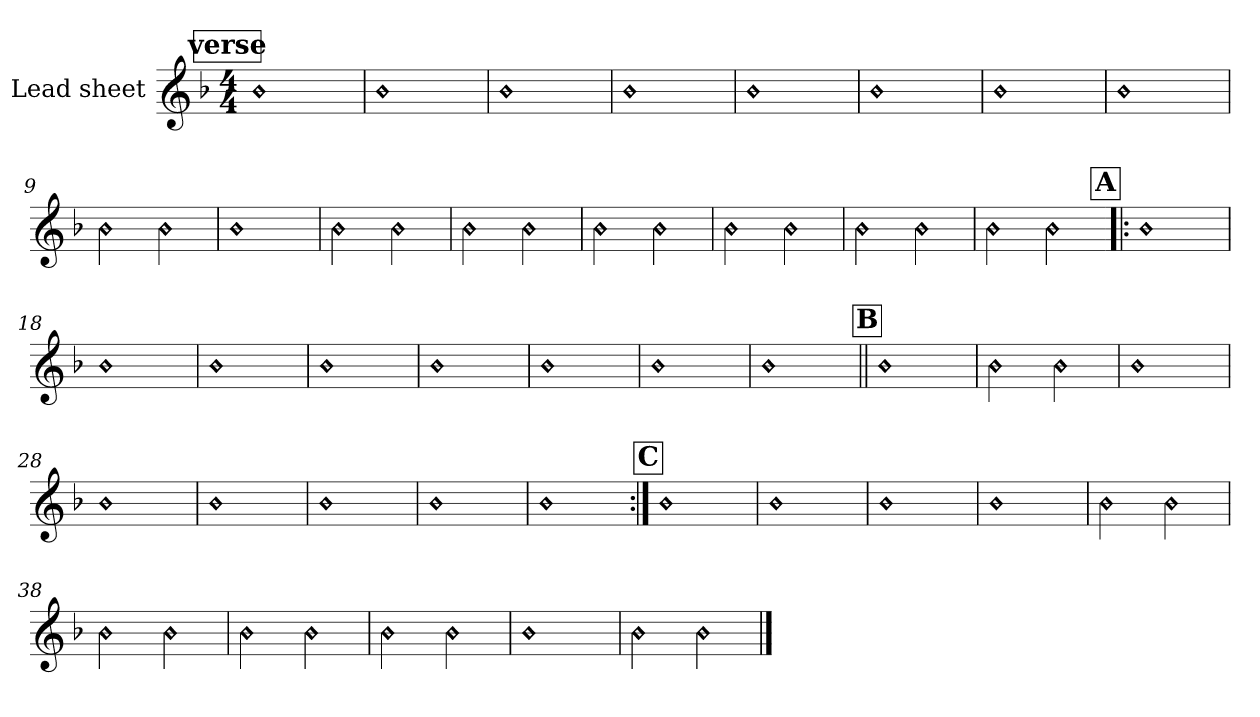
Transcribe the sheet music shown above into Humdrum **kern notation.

**kern
*part1
*staff1
*I"Lead sheet
*clefG2
*k[b-]
*F:
*M4/4
!!LO:REH:place=s1:a:t=verse
=1||
!LO:N:head=diamond
1b-
=2
!LO:N:head=diamond
1b-
=3
!LO:N:head=diamond
1b-
=4
!LO:N:head=diamond
1b-
!!LO:LB:g=z
=5
!LO:N:head=diamond
1b-
=6
!LO:N:head=diamond
1b-
=7
!LO:N:head=diamond
1b-
=8
!LO:N:head=diamond
1b-
!!LO:LB:g=z
=9
!LO:N:head=diamond
2b-
!LO:N:head=diamond
2b-
=10
!LO:N:head=diamond
1b-
=11
!LO:N:head=diamond
2b-
!LO:N:head=diamond
2b-
=12
!LO:N:head=diamond
2b-
!LO:N:head=diamond
2b-
!!LO:LB:g=z
=13
!LO:N:head=diamond
2b-
!LO:N:head=diamond
2b-
=14
!LO:N:head=diamond
2b-
!LO:N:head=diamond
2b-
=15
!LO:N:head=diamond
2b-
!LO:N:head=diamond
2b-
=16
!LO:N:head=diamond
2b-
!LO:N:head=diamond
2b-
!!LO:LB:g=z
!!LO:REH:place=s1:a:t=A
=17!|:
!LO:N:head=diamond
1b-
=18
!LO:N:head=diamond
1b-
=19
!LO:N:head=diamond
1b-
=20
!LO:N:head=diamond
1b-
!!LO:LB:g=z
=21
!LO:N:head=diamond
1b-
=22
!LO:N:head=diamond
1b-
=23
!LO:N:head=diamond
1b-
=24
!LO:N:head=diamond
1b-
!!LO:LB:g=z
!!LO:REH:place=s1:a:t=B
=25||
!LO:N:head=diamond
1b-
=26
!LO:N:head=diamond
2b-
!LO:N:head=diamond
2b-
=27
!LO:N:head=diamond
1b-
=28
!LO:N:head=diamond
1b-
!!LO:LB:g=z
=29
!LO:N:head=diamond
1b-
=30
!LO:N:head=diamond
1b-
=31
!LO:N:head=diamond
1b-
=32
!LO:N:head=diamond
1b-
!!LO:LB:g=z
!!LO:REH:place=s1:a:t=C
=33:|!
!LO:N:head=diamond
1b-
=34
!LO:N:head=diamond
1b-
=35
!LO:N:head=diamond
1b-
=36
!LO:N:head=diamond
1b-
!!LO:LB:g=z
=37
!LO:N:head=diamond
2b-
!LO:N:head=diamond
2b-
=38
!LO:N:head=diamond
2b-
!LO:N:head=diamond
2b-
=39
!LO:N:head=diamond
2b-
!LO:N:head=diamond
2b-
=40
!LO:N:head=diamond
2b-
!LO:N:head=diamond
2b-
!!LO:LB:g=z
=41
!LO:N:head=diamond
1b-
=42
!LO:N:head=diamond
2b-
!LO:N:head=diamond
2b-
==
*-
